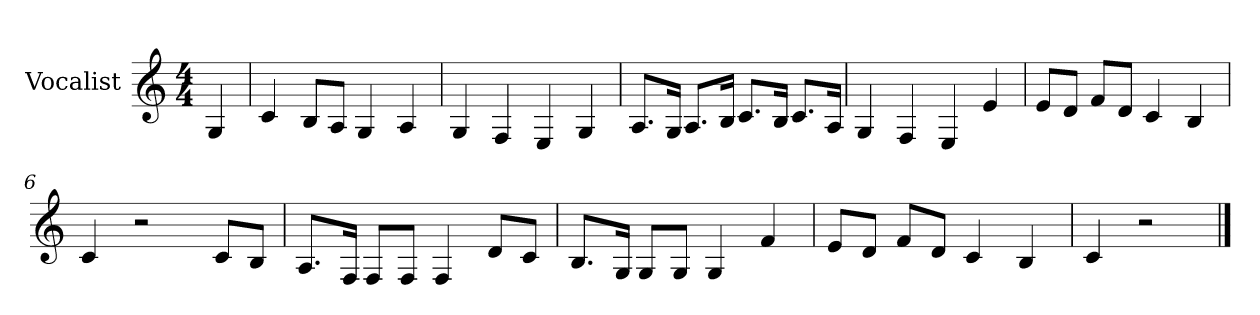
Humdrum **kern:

**kern
*part1
*staff1
*I"Vocalist
*k[]
*C:
*M4/4
=
4G
=1
4c
8BL
8AJ
4G
4A
=2
4G
4F
4E
4G
=3
8.AL
16GJk
8.AL
16BJk
8.cL
16BJk
8.cL
16AJk
=4
4G
4F
4E
4e
=5
8eL
8dJ
8fL
8dJ
4c
4B
=6
4c
2r
8cL
8BJ
=7
8.AL
16FJk
8FL
8FJ
4F
8dL
8cJ
=8
8.BL
16GJk
8GL
8GJ
4G
4f
=9
8eL
8dJ
8fL
8dJ
4c
4B
=10
4c
2r
==
*-
